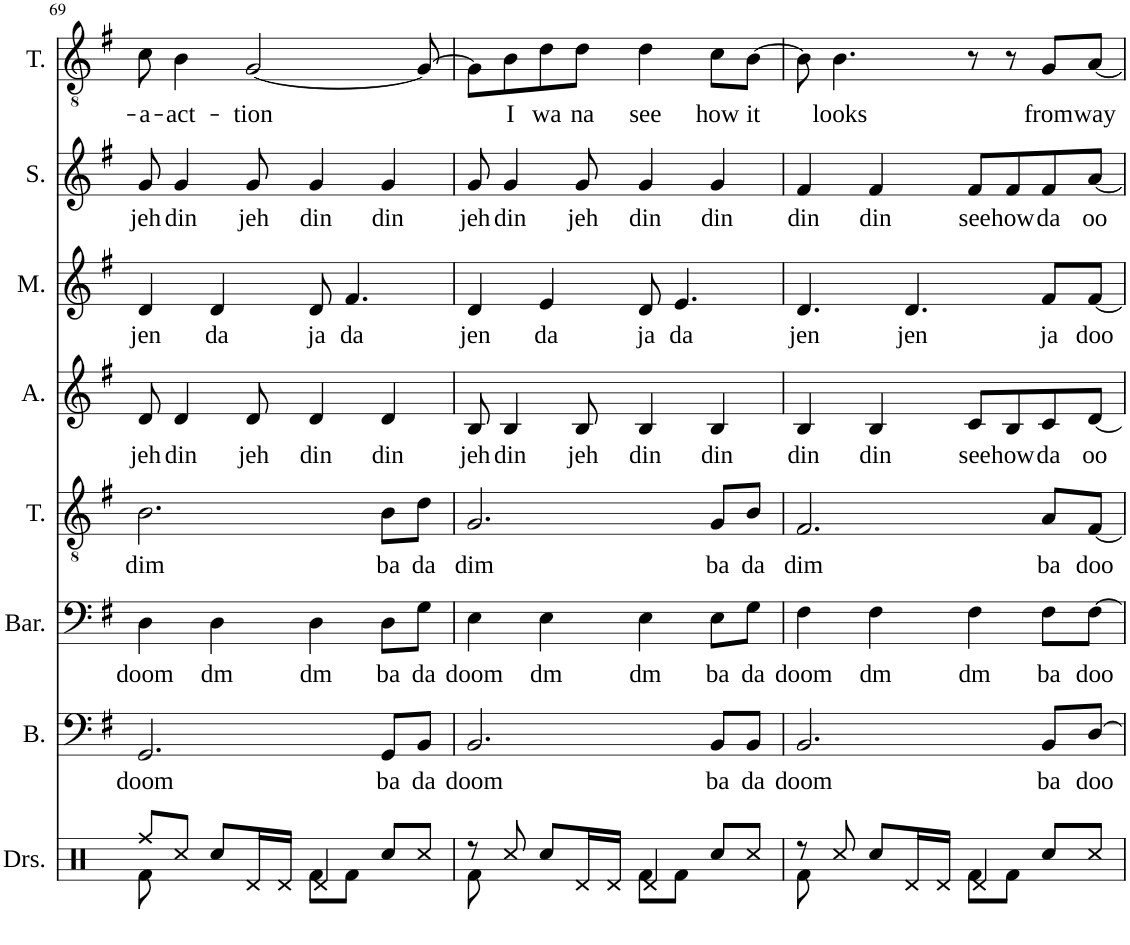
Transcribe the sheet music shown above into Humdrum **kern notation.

**kern	**kern	**text	**kern	**text	**kern	**text	**kern	**text	**kern	**text	**kern	**text	**kern	**text
*part8	*part7	*part7	*part6	*part6	*part5	*part5	*part4	*part4	*part3	*part3	*part2	*part2	*part1	*part1
*staff8	*staff7	*staff7	*staff6	*staff6	*staff5	*staff5	*staff4	*staff4	*staff3	*staff3	*staff2	*staff2	*staff1	*staff1
*I"Drumset	*I"Bass	*	*I"Baritone	*	*I"Tenor	*	*I"Alto	*	*I"Mezzo	*	*I"Soprano	*	*I"Tenor	*
*I'Drs.	*I'B.	*	*I'Bar.	*	*I'T.	*	*I'A.	*	*I'M.	*	*I'S.	*	*I'T.	*
!!LO:PB:g=z
*clefX	*clefF4	*	*clefF4	*	*clefGv2	*	*clefG2	*	*clefG2	*	*clefG2	*	*clefGv2	*
*k[]	*k[f#]	*	*k[f#]	*	*k[f#]	*	*k[f#]	*	*k[f#]	*	*k[f#]	*	*k[f#]	*
*M4/4	*M4/4	*	*M4/4	*	*M4/4	*	*M4/4	*	*M4/4	*	*M4/4	*	*M4/4	*
=69	=69	=69	=69	=69	=69	=69	=69	=69	=69	=69	=69	=69	=69	=69
*^	*	*	*	*	*	*	*	*	*	*	*	*	*	*
!	!	!	!LO:LY:b	!	!LO:LY:b	!	!LO:LY:b	!	!LO:LY:b	!	!LO:LY:b	!	!LO:LY:b	!	!LO:LY:b
8Rff/L	8Rf\	2.GG/	doom	4D\	doom	2.B\	dim	8d/	jeh	4d/	jen	8g/	jeh	8c\	-a-
!	!	!	!	!	!	!	!	!	!LO:LY:b	!	!	!	!LO:LY:b	!	!LO:LY:b
8Rcc/J	4.ryy	.	.	.	.	.	.	4d/	din	.	.	4g/	din	4B\	-act-
!	!	!	!	!	!LO:LY:b	!	!	!	!	!	!LO:LY:b	!	!	!	!
8Rcc/L	.	.	.	4D\	dm	.	.	.	.	4d/	da	.	.	.	.
!	!	!	!	!	!	!	!	!	!LO:LY:b	!	!	!	!LO:LY:b	!	!LO:LY:b
16Rd/L	.	.	.	.	.	.	.	8d/	jeh	.	.	8g/	jeh	[2G/	-tion
16Rd/JJ	.	.	.	.	.	.	.	.	.	.	.	.	.	.	.
!	!	!	!	!	!LO:LY:b	!	!	!	!LO:LY:b	!	!LO:LY:b	!	!LO:LY:b	!	!
4Rd/	8Rf\L	.	.	4D\	dm	.	.	4d/	din	8d/	ja	4g/	din	.	.
!	!	!	!	!	!	!	!	!	!	!	!LO:LY:b	!	!	!	!
.	8Rf\J	.	.	.	.	.	.	.	.	4.f#/	da	.	.	.	.
!	!	!	!LO:LY:b	!	!LO:LY:b	!	!LO:LY:b	!	!LO:LY:b	!	!	!	!LO:LY:b	!	!
8Rcc/L	4ryy	8GG/L	ba	8D\L	ba	8B\L	ba	4d/	din	.	.	4g/	din	.	.
!	!	!	!LO:LY:b	!	!LO:LY:b	!	!LO:LY:b	!	!	!	!	!	!	!	!
8Rcc/J	.	8BB/J	da	8G\J	da	8d\J	da	.	.	.	.	.	.	8G/_	.
=70	=70	=70	=70	=70	=70	=70	=70	=70	=70	=70	=70	=70	=70	=70	=70
!	!	!	!LO:LY:b	!	!LO:LY:b	!	!LO:LY:b	!	!LO:LY:b	!	!LO:LY:b	!	!LO:LY:b	!	!
8r	8Rf\	2.BB/	doom	4E\	doom	2.G/	dim	8B/	jeh	4d/	jen	8g/	jeh	8G\L]	.
!	!	!	!	!	!	!	!	!	!LO:LY:b	!	!	!	!LO:LY:b	!	!LO:LY:b
8Rcc/	4.ryy	.	.	.	.	.	.	4B/	din	.	.	4g/	din	8B\	I
!	!	!	!	!	!LO:LY:b	!	!	!	!	!	!LO:LY:b	!	!	!	!LO:LY:b
8Rcc/L	.	.	.	4E\	dm	.	.	.	.	4e/	da	.	.	8d\	wa
!	!	!	!	!	!	!	!	!	!LO:LY:b	!	!	!	!LO:LY:b	!	!LO:LY:b
16Rd/L	.	.	.	.	.	.	.	8B/	jeh	.	.	8g/	jeh	8d\J	na
16Rd/JJ	.	.	.	.	.	.	.	.	.	.	.	.	.	.	.
!	!	!	!	!	!LO:LY:b	!	!	!	!LO:LY:b	!	!LO:LY:b	!	!LO:LY:b	!	!LO:LY:b
4Rd/	8Rf\L	.	.	4E\	dm	.	.	4B/	din	8d/	ja	4g/	din	4d\	see
!	!	!	!	!	!	!	!	!	!	!	!LO:LY:b	!	!	!	!
.	8Rf\J	.	.	.	.	.	.	.	.	4.e/	da	.	.	.	.
!	!	!	!LO:LY:b	!	!LO:LY:b	!	!LO:LY:b	!	!LO:LY:b	!	!	!	!LO:LY:b	!	!LO:LY:b
8Rcc/L	4ryy	8BB/L	ba	8E\L	ba	8G/L	ba	4B/	din	.	.	4g/	din	8c\L	how
!	!	!	!LO:LY:b	!	!LO:LY:b	!	!LO:LY:b	!	!	!	!	!	!	!	!LO:LY:b
8Rcc/J	.	8BB/J	da	8G\J	da	8B/J	da	.	.	.	.	.	.	[8B\J	it
=71	=71	=71	=71	=71	=71	=71	=71	=71	=71	=71	=71	=71	=71	=71	=71
!	!	!	!LO:LY:b	!	!LO:LY:b	!	!LO:LY:b	!	!LO:LY:b	!	!LO:LY:b	!	!LO:LY:b	!	!
8r	8Rf\	2.BB/	doom	4F#\	doom	2.F#/	dim	4B/	din	4.d/	jen	4f#/	din	8B\]	.
!	!	!	!	!	!	!	!	!	!	!	!	!	!	!	!LO:LY:b
8Rcc/	4.ryy	.	.	.	.	.	.	.	.	.	.	.	.	4.B\	looks
!	!	!	!	!	!LO:LY:b	!	!	!	!LO:LY:b	!	!	!	!LO:LY:b	!	!
8Rcc/L	.	.	.	4F#\	dm	.	.	4B/	din	.	.	4f#/	din	.	.
!	!	!	!	!	!	!	!	!	!	!	!LO:LY:b	!	!	!	!
16Rd/L	.	.	.	.	.	.	.	.	.	4.d/	jen	.	.	.	.
16Rd/JJ	.	.	.	.	.	.	.	.	.	.	.	.	.	.	.
!	!	!	!	!	!LO:LY:b	!	!	!	!LO:LY:b	!	!	!	!LO:LY:b	!	!
4Rd/	8Rf\L	.	.	4F#\	dm	.	.	8c/L	see	.	.	8f#/L	see	8r	.
!	!	!	!	!	!	!	!	!	!LO:LY:b	!	!	!	!LO:LY:b	!	!
.	8Rf\J	.	.	.	.	.	.	8B/	how	.	.	8f#/	how	8r	.
!	!	!	!LO:LY:b	!	!LO:LY:b	!	!LO:LY:b	!	!LO:LY:b	!	!LO:LY:b	!	!LO:LY:b	!	!LO:LY:b
8Rcc/L	4ryy	8BB/L	ba	8F#\L	ba	8A/L	ba	8c/	da	8f#/L	ja	8f#/	da	8G/L	from
!	!	!	!LO:LY:b	!	!LO:LY:b	!	!LO:LY:b	!	!LO:LY:b	!	!LO:LY:b	!	!LO:LY:b	!	!LO:LY:b
8Rcc/J	.	[8D/J	doo	[8F#\J	doo	[8F#/J	doo	[8d/J	oo	[8f#/J	doo	[8a/J	oo	[8A/J	way
*v	*v	*	*	*	*	*	*	*	*	*	*	*	*	*	*
=	=	=	=	=	=	=	=	=	=	=	=	=	=	=
*-	*-	*-	*-	*-	*-	*-	*-	*-	*-	*-	*-	*-	*-	*-
